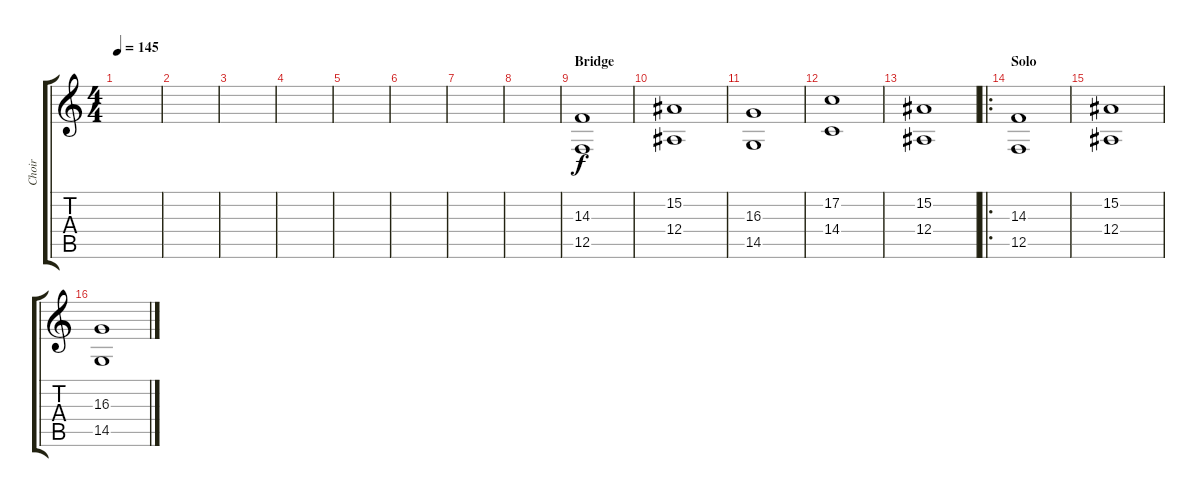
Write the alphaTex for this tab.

\track ("Choir" "Choir") {instrument choiraahs}
\staff {score tabs}
\tuning (C4 G3 Eb3 Bb2 F2 C2) {hide}
\ts (4 4)
\tempo 145
\clef g2
\ks c
|
|
|
|
|
|
|
|
\section ("" "Bridge")
(14.3 12.5).1 |
(15.2 12.4).1 |
(16.3 14.5).1 |
(17.2 14.4).1 |
(15.2 12.4).1 |
\ro
\section ("" "Solo")
(14.3 12.5).1 |
(15.2 12.4).1 |
(16.3 14.5).1
